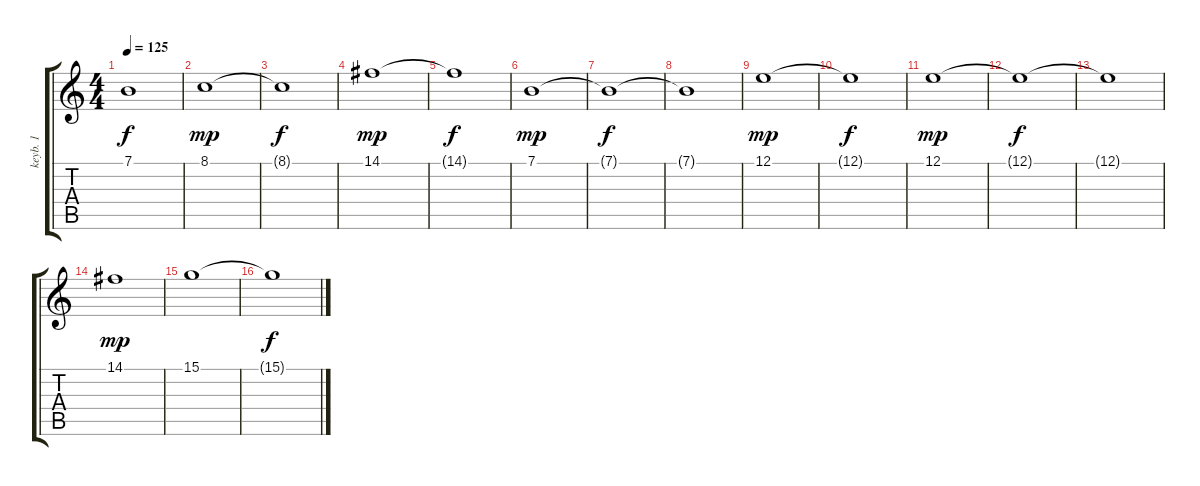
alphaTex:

\track ("keyb. 1" "keyb. 1") {instrument stringensemble1}
\staff {score tabs}
\tuning (E4 B3 G3 D3 A2 E2) {hide}
\ts (4 4)
\tempo 125
\clef g2
\ks c
7.1{t}.1{dy f} |
8.1.1{dy mp} |
8.1{t}.1{dy f} |
14.1.1{dy mp} |
14.1{t}.1{dy f} |
7.1.1{dy mp} |
7.1{t}.1{dy f} |
7.1{t}.1 |
12.1.1{dy mp} |
12.1{t}.1{dy f} |
12.1.1{dy mp} |
12.1{t}.1{dy f} |
12.1{t}.1 |
14.1.1{dy mp} |
15.1.1 |
15.1{t}.1{dy f}
